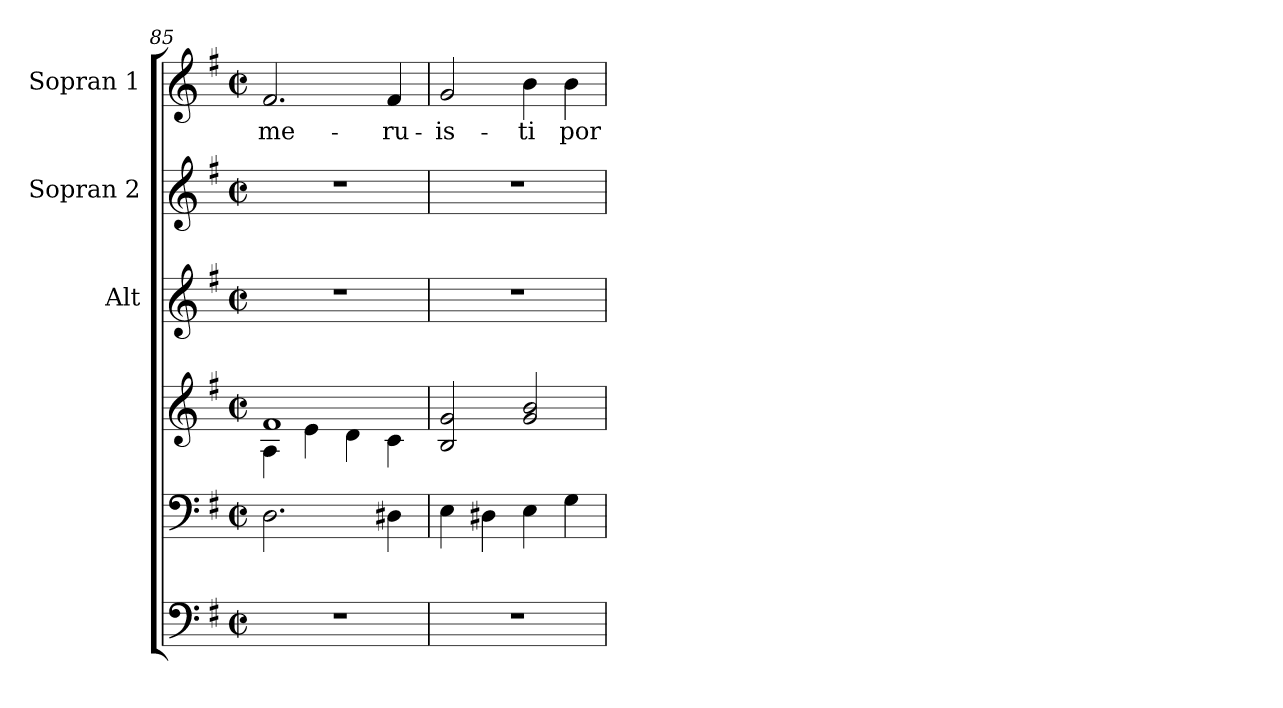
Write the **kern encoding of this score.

**kern	**kern	**kern	**kern	**kern	**kern	**text
*part5	*part4	*part4	*part3	*part2	*part1	*part1
*staff6	*staff5	*staff4	*staff3	*staff2	*staff1	*staff1
*	*	*	*I"Alt	*I"Sopran 2	*I"Sopran 1	*
*	*	*	*I'A.	*I'S. 2	*I'S. 1	*
*clefF4	*clefF4	*clefG2	*clefG2	*clefG2	*clefG2	*
*k[f#]	*k[f#]	*k[f#]	*k[f#]	*k[f#]	*k[f#]	*
*G:	*G:	*G:	*G:	*G:	*G:	*
*M2/2	*M2/2	*M2/2	*M2/2	*M2/2	*M2/2	*
*met(c|)	*met(c|)	*met(c|)	*met(c|)	*met(c|)	*met(c|)	*
=85	=85	=85	=85	=85	=85	=85
*	*	*^	*	*	*	*
!	!	!	!	!	!	!	!LO:LY:b
1r	2.D\	1f#	4A\	1r	1r	2.f#/	me-
.	.	.	4e\	.	.	.	.
.	.	.	4d\	.	.	.	.
!	!	!	!	!	!	!	!LO:LY:b
.	4D#X\	.	4c\	.	.	4f#/	-ru-
=86	=86	=86	=86	=86	=86	=86	=86
!	!	!	!	!	!	!	!LO:LY:b
*	*	*v	*v	*	*	*	*
1r	4E\	2B/ 2g/	1r	1r	2g/	-is-
.	4D#X\	.	.	.	.	.
!	!	!	!	!	!	!LO:LY:b
.	4E\	2g/ 2b/	.	.	4b\	-ti
!	!	!	!	!	!	!LO:LY:b
.	4G\	.	.	.	4b\	por-
=	=	=	=	=	=	=
*-	*-	*-	*-	*-	*-	*-
